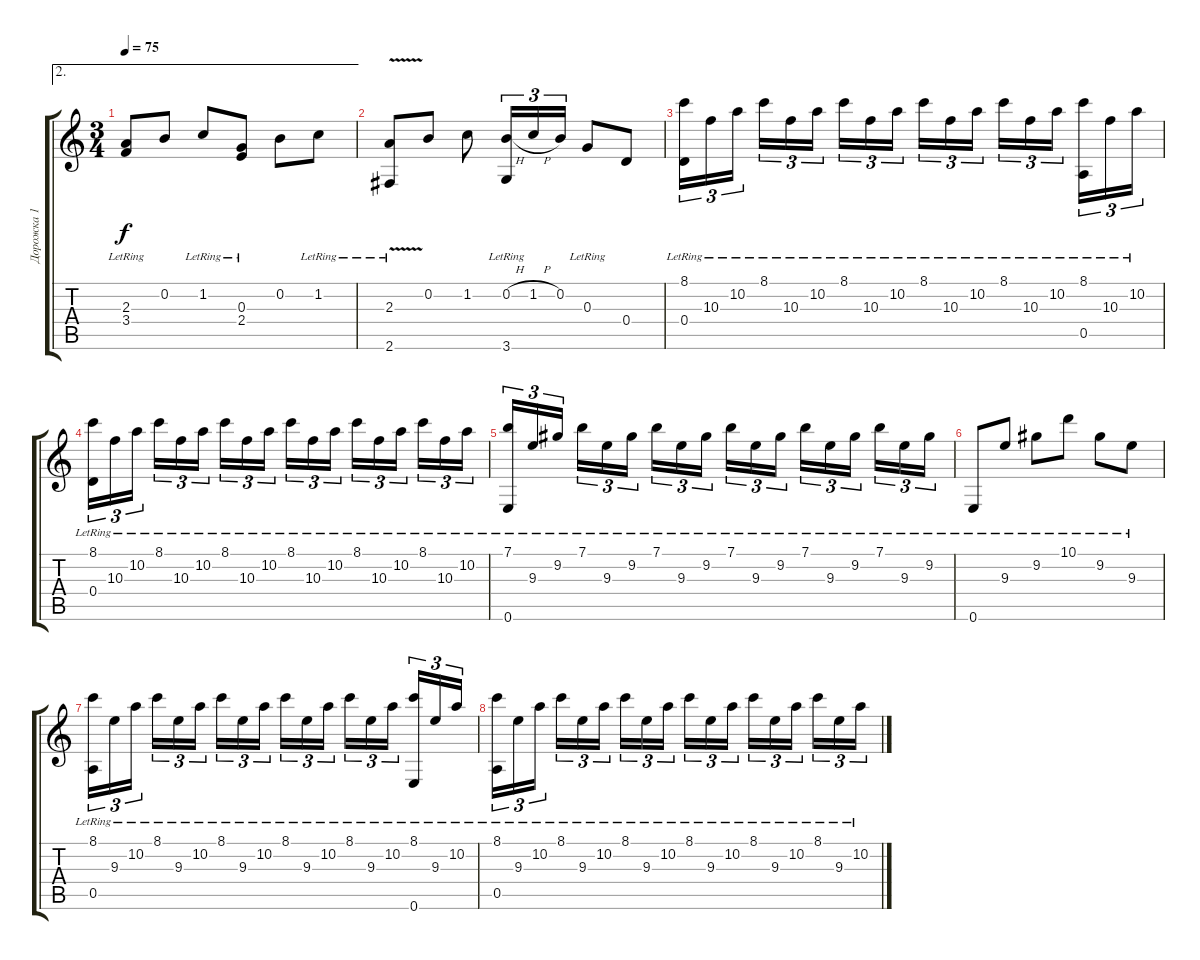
\track ("Дорожка 1" "Дорожка 1") {instrument acousticguitarnylon}
\staff {score tabs}
\tuning (E4 B3 G3 D3 A2 E2) {hide}
\ae 2
\ts (3 4)
\tempo 75
\clef g2
\ks c
(2.3{lr} 3.4{lr}).8{dy f} 0.2.8 1.2{lr}.8 (0.3{lr} 2.4{lr}).8 0.2.8 1.2{lr}.8 |
(2.3{v lr} 2.6{v lr}).8 0.2.8 1.2.8 (0.2{h} 3.6{lr}).16{tu (3 2)} 1.2{h}.16{tu (3 2)} 0.2.16{tu (3 2)} 0.3{lr}.8 0.4.8 |
(8.1{lr} 0.4{lr}).16{tu (3 2)} 10.3{lr}.16{tu (3 2)} 10.2{lr}.16{tu (3 2)} 8.1{lr}.16{tu (3 2)} 10.3{lr}.16{tu (3 2)} 10.2{lr}.16{tu (3 2)} 8.1{lr}.16{tu (3 2)} 10.3{lr}.16{tu (3 2)} 10.2{lr}.16{tu (3 2)} 8.1{lr}.16{tu (3 2)} 10.3{lr}.16{tu (3 2)} 10.2{lr}.16{tu (3 2)} 8.1{lr}.16{tu (3 2)} 10.3{lr}.16{tu (3 2)} 10.2{lr}.16{tu (3 2)} (8.1{lr} 0.5{lr}).16{tu (3 2)} 10.3{lr}.16{tu (3 2)} 10.2{lr}.16{tu (3 2)} |
(8.1{lr} 0.4{lr}).16{tu (3 2)} 10.3{lr}.16{tu (3 2)} 10.2{lr}.16{tu (3 2)} 8.1{lr}.16{tu (3 2)} 10.3{lr}.16{tu (3 2)} 10.2{lr}.16{tu (3 2)} 8.1{lr}.16{tu (3 2)} 10.3{lr}.16{tu (3 2)} 10.2{lr}.16{tu (3 2)} 8.1{lr}.16{tu (3 2)} 10.3{lr}.16{tu (3 2)} 10.2{lr}.16{tu (3 2)} 8.1{lr}.16{tu (3 2)} 10.3{lr}.16{tu (3 2)} 10.2{lr}.16{tu (3 2)} 8.1{lr}.16{tu (3 2)} 10.3{lr}.16{tu (3 2)} 10.2{lr}.16{tu (3 2)} |
(7.1{lr} 0.6{lr}).16{tu (3 2)} 9.3{lr}.16{tu (3 2)} 9.2{lr}.16{tu (3 2)} 7.1{lr}.16{tu (3 2)} 9.3{lr}.16{tu (3 2)} 9.2{lr}.16{tu (3 2)} 7.1{lr}.16{tu (3 2)} 9.3{lr}.16{tu (3 2)} 9.2{lr}.16{tu (3 2)} 7.1{lr}.16{tu (3 2)} 9.3{lr}.16{tu (3 2)} 9.2{lr}.16{tu (3 2)} 7.1{lr}.16{tu (3 2)} 9.3{lr}.16{tu (3 2)} 9.2{lr}.16{tu (3 2)} 7.1{lr}.16{tu (3 2)} 9.3{lr}.16{tu (3 2)} 9.2{lr}.16{tu (3 2)} |
0.6{lr}.8 9.3{lr}.8 9.2{lr}.8 10.1{lr}.8 9.2{lr}.8 9.3{lr}.8 |
(8.1{lr} 0.5{lr}).16{tu (3 2)} 9.3{lr}.16{tu (3 2)} 10.2{lr}.16{tu (3 2)} 8.1{lr}.16{tu (3 2)} 9.3{lr}.16{tu (3 2)} 10.2{lr}.16{tu (3 2)} 8.1{lr}.16{tu (3 2)} 9.3{lr}.16{tu (3 2)} 10.2{lr}.16{tu (3 2)} 8.1{lr}.16{tu (3 2)} 9.3{lr}.16{tu (3 2)} 10.2{lr}.16{tu (3 2)} 8.1{lr}.16{tu (3 2)} 9.3{lr}.16{tu (3 2)} 10.2{lr}.16{tu (3 2)} (8.1{lr} 0.6{lr}).16{tu (3 2)} 9.3{lr}.16{tu (3 2)} 10.2{lr}.16{tu (3 2)} |
(8.1{lr} 0.5{lr}).16{tu (3 2)} 9.3{lr}.16{tu (3 2)} 10.2{lr}.16{tu (3 2)} 8.1{lr}.16{tu (3 2)} 9.3{lr}.16{tu (3 2)} 10.2{lr}.16{tu (3 2)} 8.1{lr}.16{tu (3 2)} 9.3{lr}.16{tu (3 2)} 10.2{lr}.16{tu (3 2)} 8.1{lr}.16{tu (3 2)} 9.3{lr}.16{tu (3 2)} 10.2{lr}.16{tu (3 2)} 8.1{lr}.16{tu (3 2)} 9.3{lr}.16{tu (3 2)} 10.2{lr}.16{tu (3 2)} 8.1{lr}.16{tu (3 2)} 9.3{lr}.16{tu (3 2)} 10.2{lr}.16{tu (3 2)}
